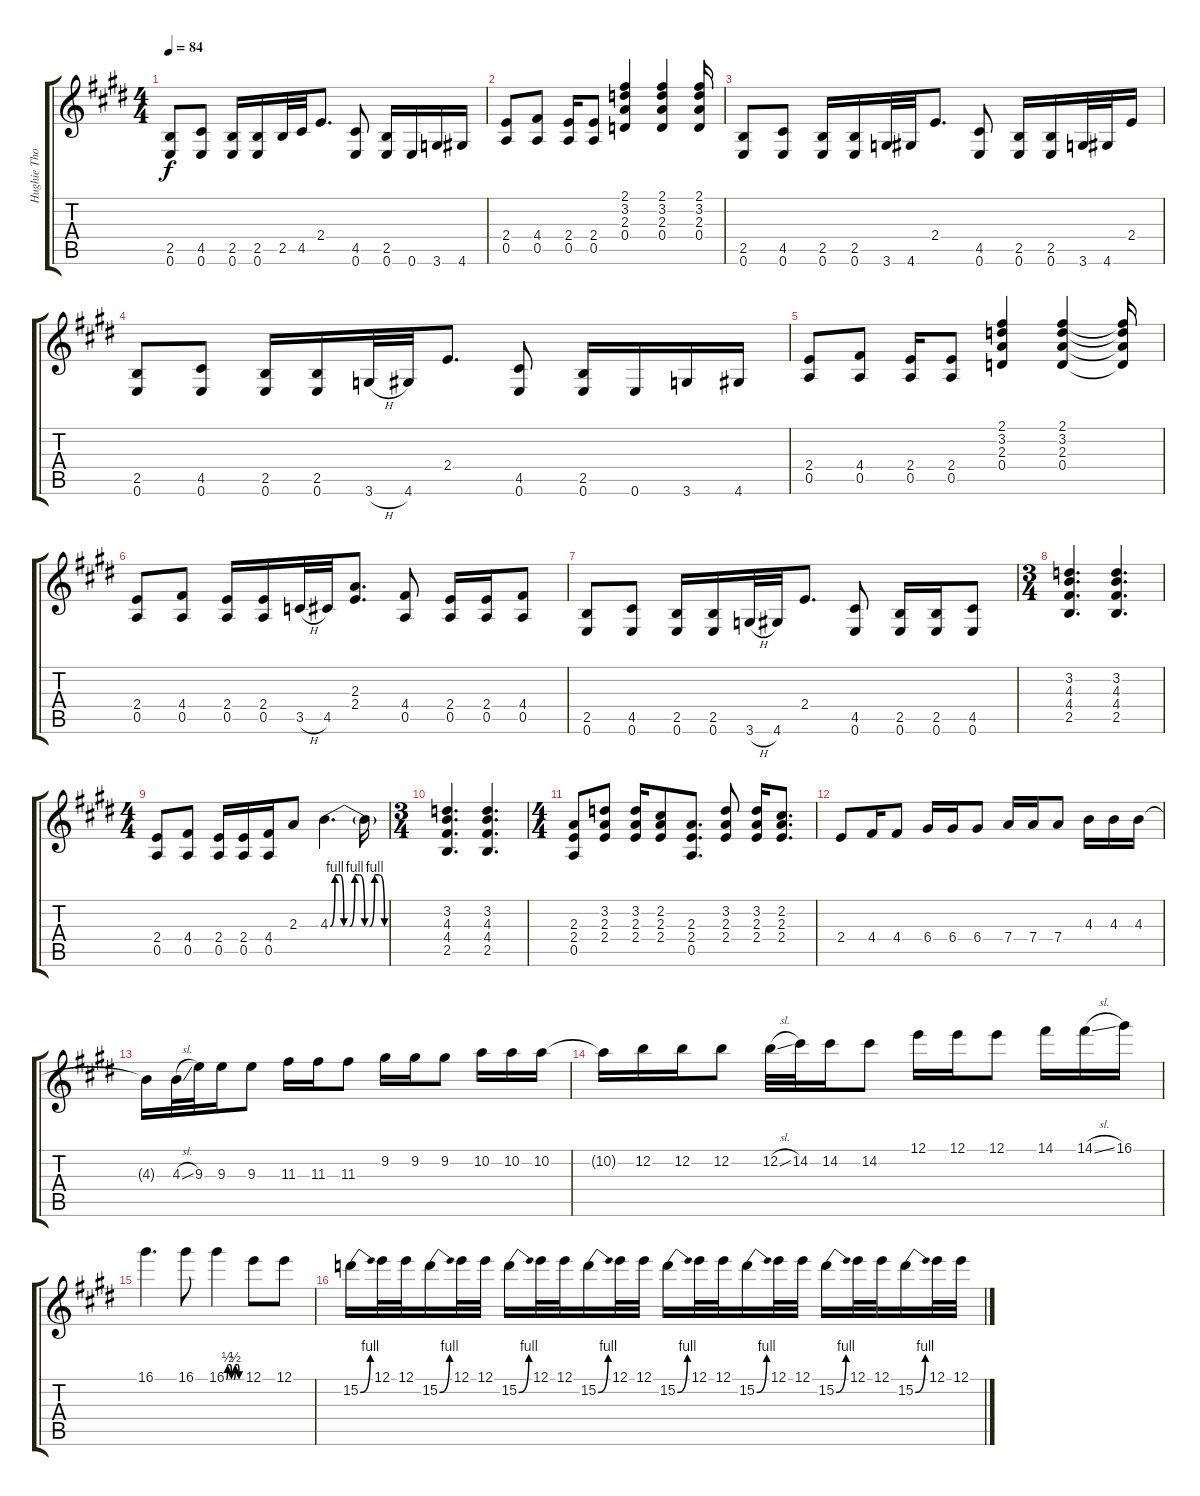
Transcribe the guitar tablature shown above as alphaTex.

\track ("Hughie Thomasson Guitar" "Hughie Tho") {instrument electricguitarclean}
\staff {score tabs}
\tuning (E4 B3 G3 D3 A2 E2) {hide}
\ts (4 4)
\tempo 84
\clef g2
\ks e
(2.5 0.6).8{dy f} (4.5 0.6).8 (2.5 0.6).16 (2.5 0.6).16 2.5.32 4.5.32 2.4.8{d} (4.5 0.6).8 (2.5 0.6).16 0.6.16 3.6.16 4.6.16 |
(2.4 0.5).8 (4.4 0.5).8 (2.4 0.5).16 (2.4 0.5).8 (2.1 3.2 2.3 0.4).4 (2.1 3.2 2.3 0.4).4 (2.1 3.2 2.3 0.4).16 |
(2.5 0.6).8 (4.5 0.6).8 (2.5 0.6).16 (2.5 0.6).16 3.6.32 4.6.32 2.4.8{d} (4.5 0.6).8 (2.5 0.6).16 (2.5 0.6).16 3.6.32 4.6.32 2.4.16 |
(2.5 0.6).8 (4.5 0.6).8 (2.5 0.6).16 (2.5 0.6).16 3.6{h}.32 4.6.32 2.4.8{d} (4.5 0.6).8 (2.5 0.6).16 0.6.16 3.6.16 4.6.16 |
(2.4 0.5).8 (4.4 0.5).8 (2.4 0.5).16 (2.4 0.5).8 (2.1 3.2 2.3 0.4).4 (2.1 3.2 2.3 0.4).4 (2.1{t} 3.2{t} 2.3{t} 0.4{t}).16 |
(2.4 0.5).8 (4.4 0.5).8 (2.4 0.5).16 (2.4 0.5).16 3.5{h}.32 4.5.32 (2.3 2.4).8{d} (4.4 0.5).8 (2.4 0.5).16 (2.4 0.5).16 (4.4 0.5).8 |
(2.5 0.6).8 (4.5 0.6).8 (2.5 0.6).16 (2.5 0.6).16 3.6{h}.32 4.6.32 2.4.8{d} (4.5 0.6).8 (2.5 0.6).16 (2.5 0.6).16 (4.5 0.6).8 |
\ts (3 4)
(3.2 4.3 4.4 2.5).4{d} (3.2 4.3 4.4 2.5).4{d} |
\ts (4 4)
(2.4 0.5).8 (4.4 0.5).8 (2.4 0.5).16 (2.4 0.5).16 (4.4 0.5).16 2.3.8 4.3{be (custom 0 0 5 4 10 4 14 0 20 0 25 4 30 4 35 0 40 0 45 4 50 4 55 0 60 0)}.4{d} 4.3{t}.16 |
\ts (3 4)
(3.2 4.3 4.4 2.5).4{d} (3.2 4.3 4.4 2.5).4{d} |
\ts (4 4)
(2.3 2.4 0.5).8 (3.2 2.3 2.4).8 (3.2 2.3 2.4).16 (2.2 2.3 2.4).8 (2.3 2.4 0.5).8{d} (3.2 2.3 2.4).8 (3.2 2.3 2.4).16 (2.2 2.3 2.4).8{d} |
2.4.8 4.4.16 4.4.8 6.4.16 6.4.16 6.4.8 7.4.16 7.4.16 7.4.8 4.3.16 4.3.16 4.3.16 |
4.3{t}.16 4.3{sl}.32 9.3.32 9.3.16 9.3.8 11.3.16 11.3.16 11.3.8 9.2.16 9.2.16 9.2.8 10.2.16 10.2.16 10.2.16 |
10.2{t}.16 12.2.16 12.2.16 12.2.8 12.2{sl}.32 14.2.32 14.2.16 14.2.8 12.1.16 12.1.16 12.1.8 14.1.16 14.1{sl}.16 16.1.16 |
16.1.4{d} 16.1.8 16.1{be (custom 0 0 5 2 10 2 15 2 20 0 30 0 35 2 45 2 50 0 60 0)}.4 12.1.8 12.1.8 |
15.2{be (bend 0 0 60 4)}.16{volume 13 balance 8} 12.1.32 12.1.32 15.2{be (bend 0 0 60 4)}.16 12.1.32 12.1.32 15.2{be (bend 0 0 60 4)}.16 12.1.32 12.1.32 15.2{be (bend 0 0 60 4)}.16 12.1.32 12.1.32 15.2{be (bend 0 0 60 4)}.16 12.1.32 12.1.32 15.2{be (bend 0 0 60 4)}.16 12.1.32 12.1.32 15.2{be (bend 0 0 60 4)}.16 12.1.32 12.1.32 15.2{be (bend 0 0 60 4)}.16 12.1.32 12.1.32
